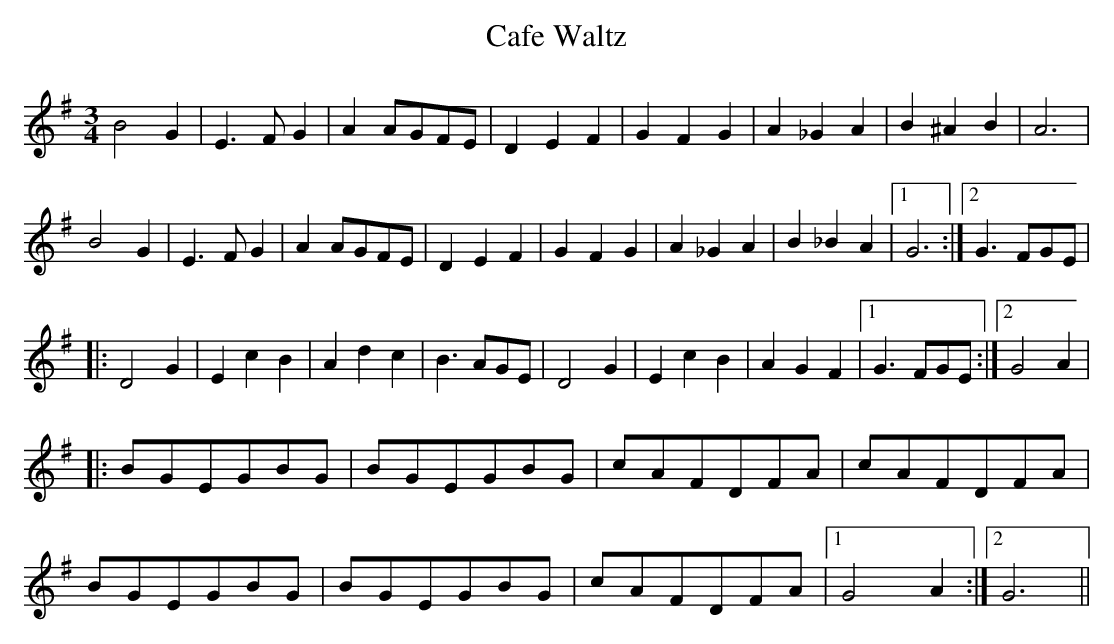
X:1
T:Cafe Waltz
L:1/4
M:3/4
K:Em
B2G | E>FG | AA/G/F/E/ | DEF | GFG | A_GA | B^AB | A3 |
B2G | E>FG | AA/G/F/E/ | DEF | GFG | A_GA | B_BA |1G3 :|2 G>FG/E/ |
|:D2G | EcB | Adc | B>AG/E/ | D2G | EcB | AGF |1 G>FG/E/:|2 G2A |
[L:1/8]
|: BGEGBG | BGEGBG | cAFDFA | cAFDFA |
BGEGBG | BGEGBG | cAFDFA |1 G4A2 :|2 G6 ||
